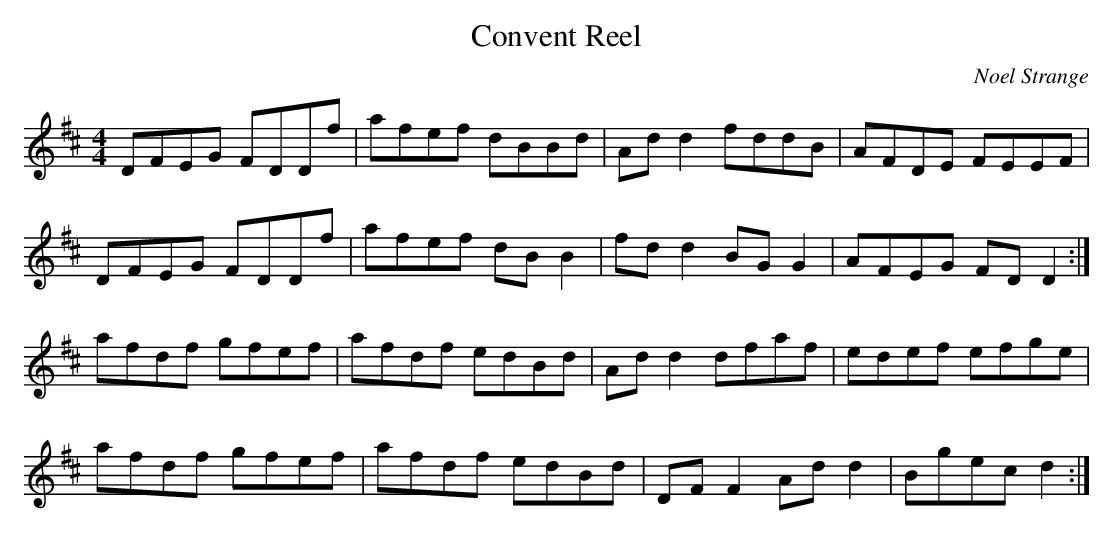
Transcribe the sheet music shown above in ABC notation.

X:1
T: Convent Reel
C: Noel Strange
M: 4/4
L: 1/8
K: D
DFEG FDDf | afef dBBd | Ad d2 fddB | AFDE FEEF |
DFEG FDDf | afef dB B2 | fd d2 BG G2 | AFEG FD D2 :|
afdf gfef | afdf edBd | Ad d2 dfaf | edef efge |
afdf gfef | afdf edBd | DF F2 Ad d2 | Bgec d2 :|
